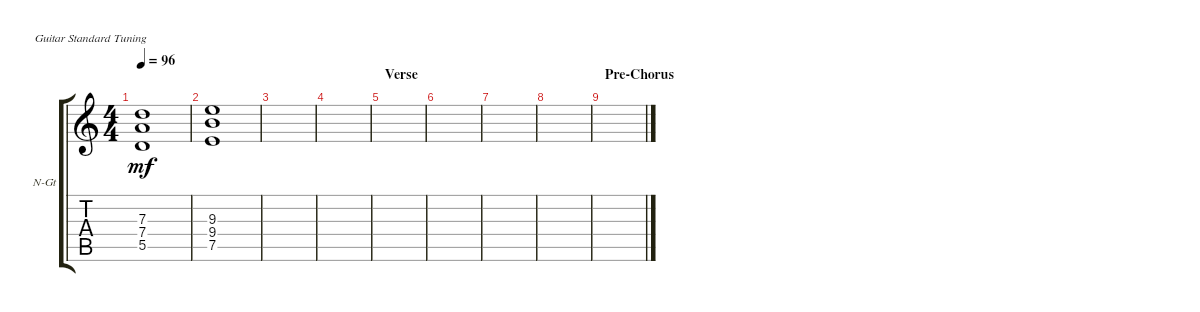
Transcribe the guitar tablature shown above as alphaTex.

\defaultSystemsLayout 4
\bracketExtendMode groupsimilarinstruments
\firstSystemTrackNameOrientation horizontal
\otherSystemsTrackNameOrientation horizontal
\track ("David" "N-Gt") {instrument acousticguitarnylon}
\staff {score tabs}
\tuning (E4 B3 G3 D3 A2 E2)
\ts (4 4)
\tempo 96
\clef g2
\ks c
(7.4 7.3 5.5).1{dy mf} |
(9.4 9.3 7.5).1 |
|
|
\section ("" "Verse")
|
|
|
|
\section ("" "Pre-Chorus")
